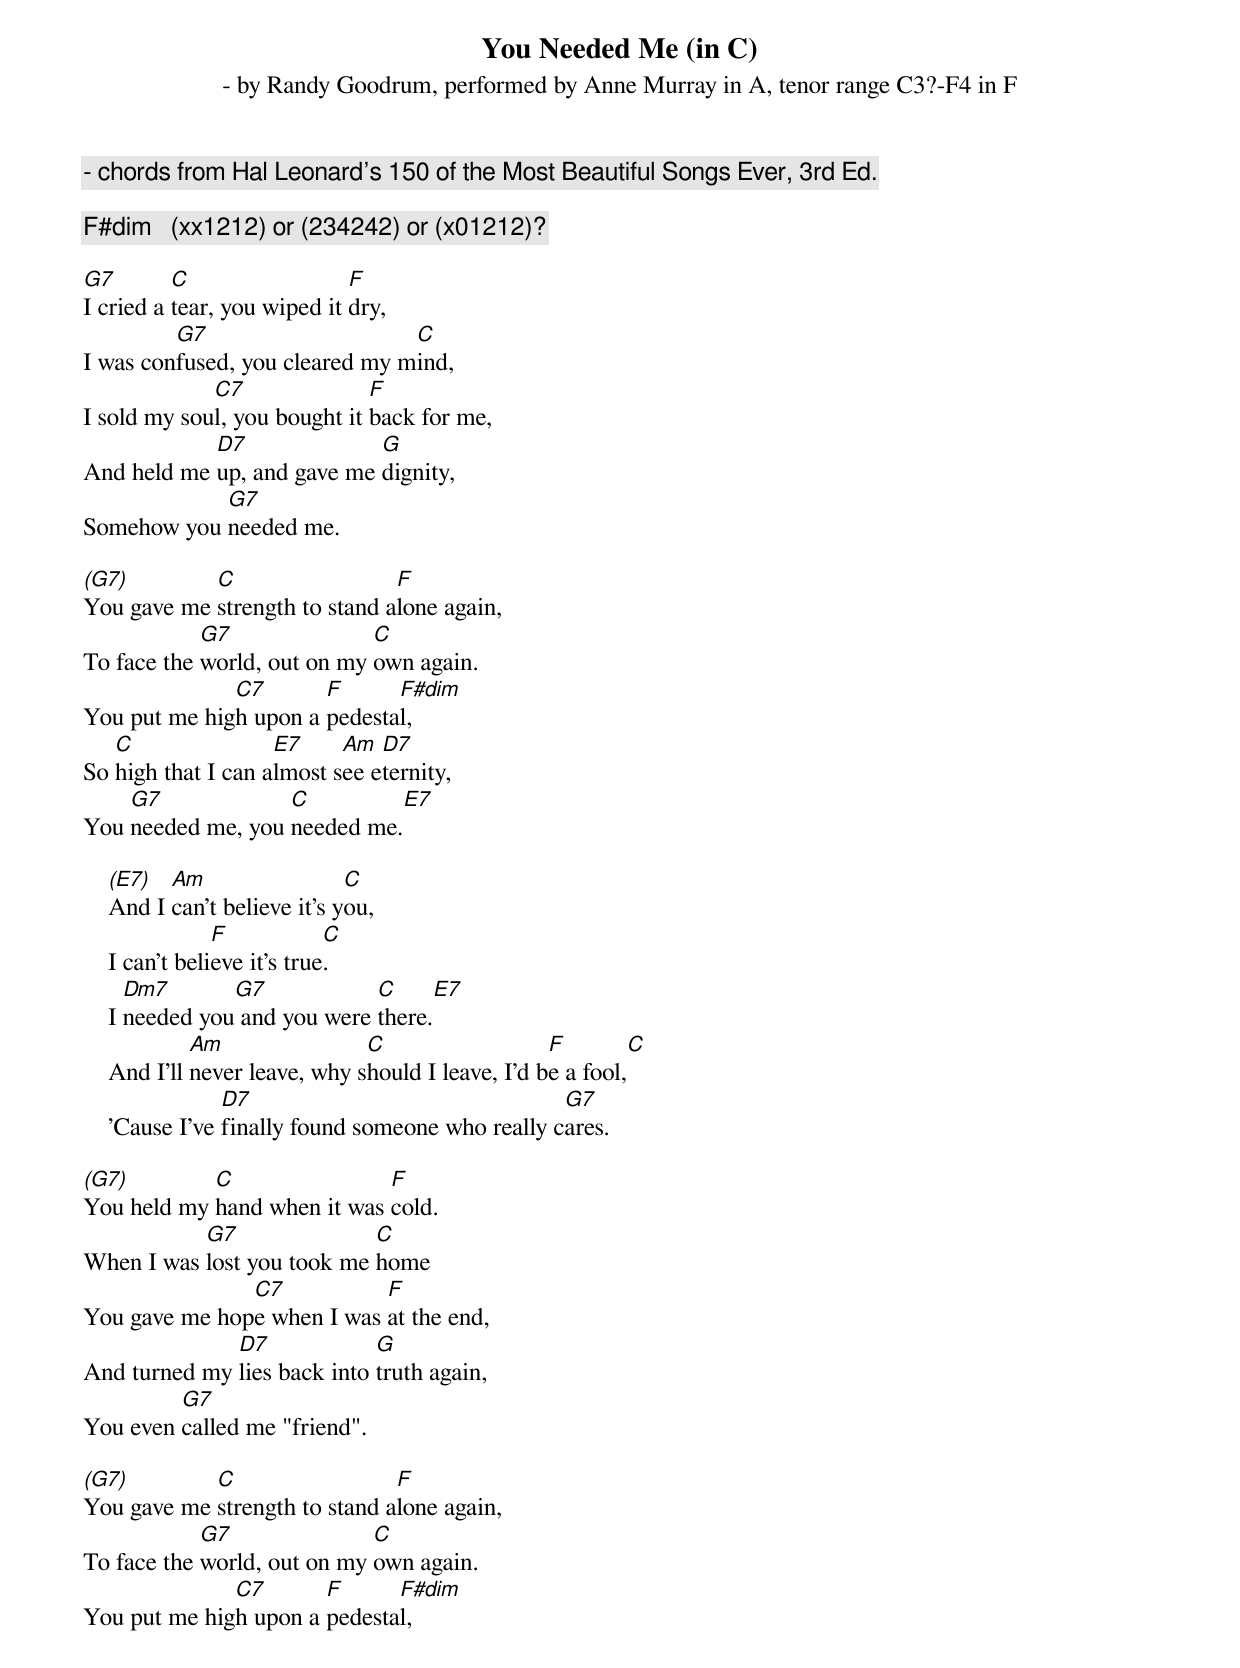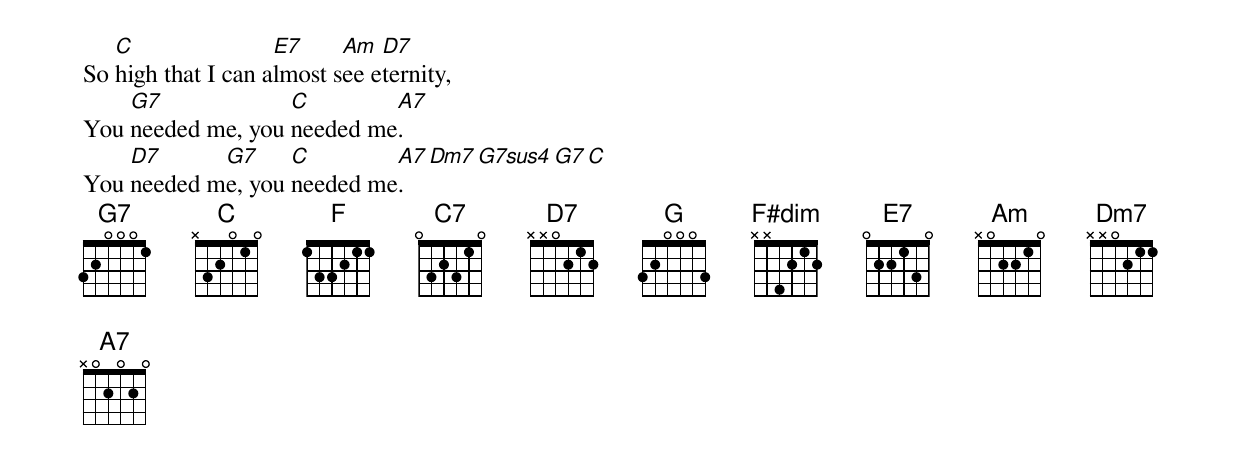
You Needed Me (in C)
 - by Randy Goodrum, performed by Anne Murray in A, tenor range C3?-F4 in F
 - chords from Hal Leonard's 150 of the Most Beautiful Songs Ever, 3rd Ed.

F#dim   (xx1212) or (234242) or (x01212)?

G7        C                  F
I cried a tear, you wiped it dry,
         G7                     C
I was confused, you cleared my mind,
             C7               F
I sold my soul, you bought it back for me,
            D7              G
And held me up, and gave me dignity,
            G7
Somehow you needed me.

(G7)        C                  F
You gave me strength to stand alone again,
            G7               C
To face the world, out on my own again.
              C7       F      F#dim
You put me high upon a pedestal,
   C                E7     Am  D7
So high that I can almost see eternity,
    G7             C           E7
You needed me, you needed me.

    (E7)  Am                  C
    And I can't believe it's you,
                F            C
    I can't believe it's true.
      Dm7       G7            C     E7
    I needed you and you were there.
             Am                C                   F        C
    And I'll never leave, why should I leave, I'd be a fool,
                D7                                G7
    'Cause I've finally found someone who really cares.

(G7)        C                F
You held my hand when it was cold.
           G7               C
When I was lost you took me home
               C7           F
You gave me hope when I was at the end,
              D7             G
And turned my lies back into truth again,
         G7
You even called me "friend".

(G7)        C                  F
You gave me strength to stand alone again,
            G7               C
To face the world, out on my own again.
              C7       F      F#dim
You put me high upon a pedestal,
   C                E7     Am  D7
So high that I can almost see eternity,
    G7             C        A7
You needed me, you needed me.
    D7      G7     C        A7  Dm7  G7sus4  G7  C
You needed me, you needed me.
